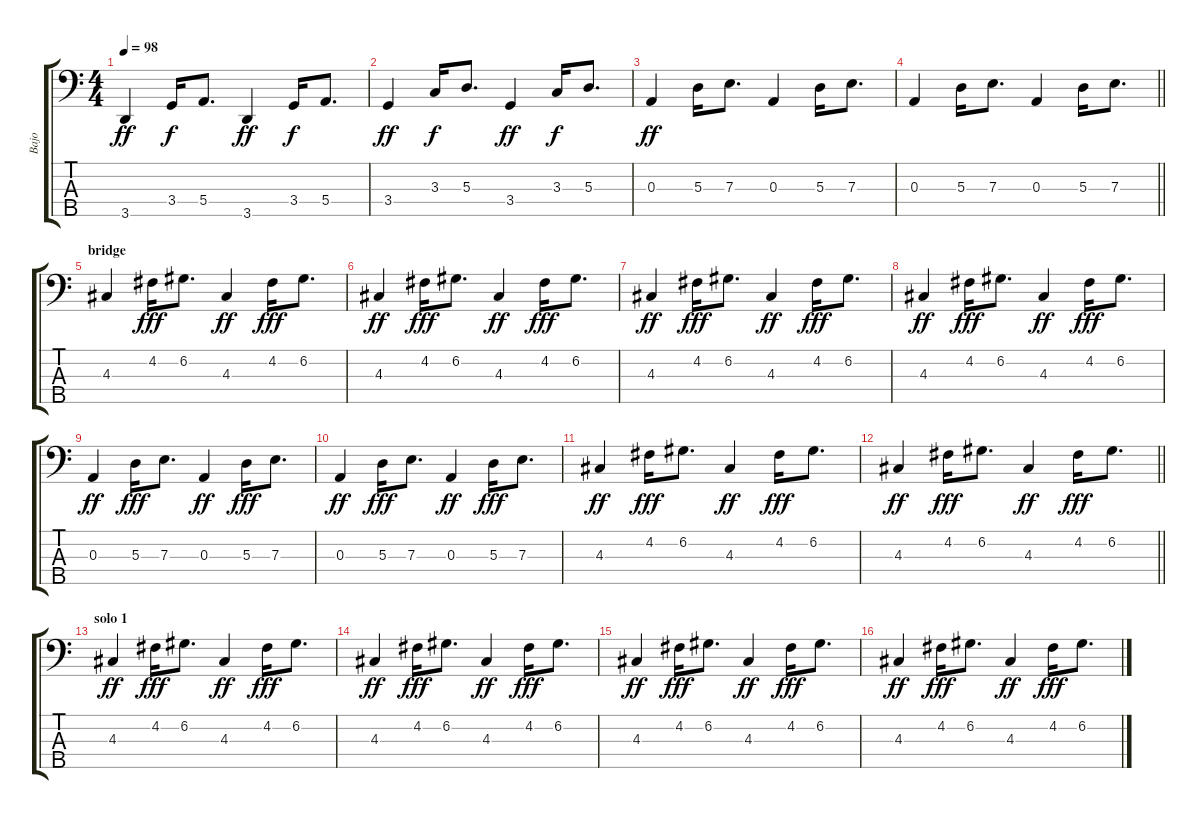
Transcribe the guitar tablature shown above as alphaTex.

\track ("Bajo" "Bajo") {instrument electricbassfinger}
\staff {score tabs}
\tuning (G2 D2 A1 E1 B0) {hide}
\ts (4 4)
\tempo 98
\clef f4
\ks c
3.5.4{dy ff} 3.4.16{dy f} 5.4.8{d} 3.5.4{dy ff} 3.4.16{dy f} 5.4.8{d} |
3.4.4{dy ff} 3.3.16{dy f} 5.3.8{d} 3.4.4{dy ff} 3.3.16{dy f} 5.3.8{d} |
0.3.4{dy ff} 5.3.16 7.3.8{d} 0.3.4 5.3.16 7.3.8{d} |
\barLineRight lightlight
0.3.4 5.3.16 7.3.8{d} 0.3.4 5.3.16 7.3.8{d} |
\section ("" "bridge")
4.3.4 4.2.16{dy fff} 6.2.8{d} 4.3.4{dy ff} 4.2.16{dy fff} 6.2.8{d} |
4.3.4{dy ff} 4.2.16{dy fff} 6.2.8{d} 4.3.4{dy ff} 4.2.16{dy fff} 6.2.8{d} |
4.3.4{dy ff} 4.2.16{dy fff} 6.2.8{d} 4.3.4{dy ff} 4.2.16{dy fff} 6.2.8{d} |
4.3.4{dy ff} 4.2.16{dy fff} 6.2.8{d} 4.3.4{dy ff} 4.2.16{dy fff} 6.2.8{d} |
0.3.4{dy ff} 5.3.16{dy fff} 7.3.8{d} 0.3.4{dy ff} 5.3.16{dy fff} 7.3.8{d} |
0.3.4{dy ff} 5.3.16{dy fff} 7.3.8{d} 0.3.4{dy ff} 5.3.16{dy fff} 7.3.8{d} |
4.3.4{dy ff} 4.2.16{dy fff} 6.2.8{d} 4.3.4{dy ff} 4.2.16{dy fff} 6.2.8{d} |
\barLineRight lightlight
4.3.4{dy ff} 4.2.16{dy fff} 6.2.8{d} 4.3.4{dy ff} 4.2.16{dy fff} 6.2.8{d} |
\section ("" "solo 1")
4.3.4{dy ff} 4.2.16{dy fff} 6.2.8{d} 4.3.4{dy ff} 4.2.16{dy fff} 6.2.8{d} |
4.3.4{dy ff} 4.2.16{dy fff} 6.2.8{d} 4.3.4{dy ff} 4.2.16{dy fff} 6.2.8{d} |
4.3.4{dy ff} 4.2.16{dy fff} 6.2.8{d} 4.3.4{dy ff} 4.2.16{dy fff} 6.2.8{d} |
4.3.4{dy ff} 4.2.16{dy fff} 6.2.8{d} 4.3.4{dy ff} 4.2.16{dy fff} 6.2.8{d}
